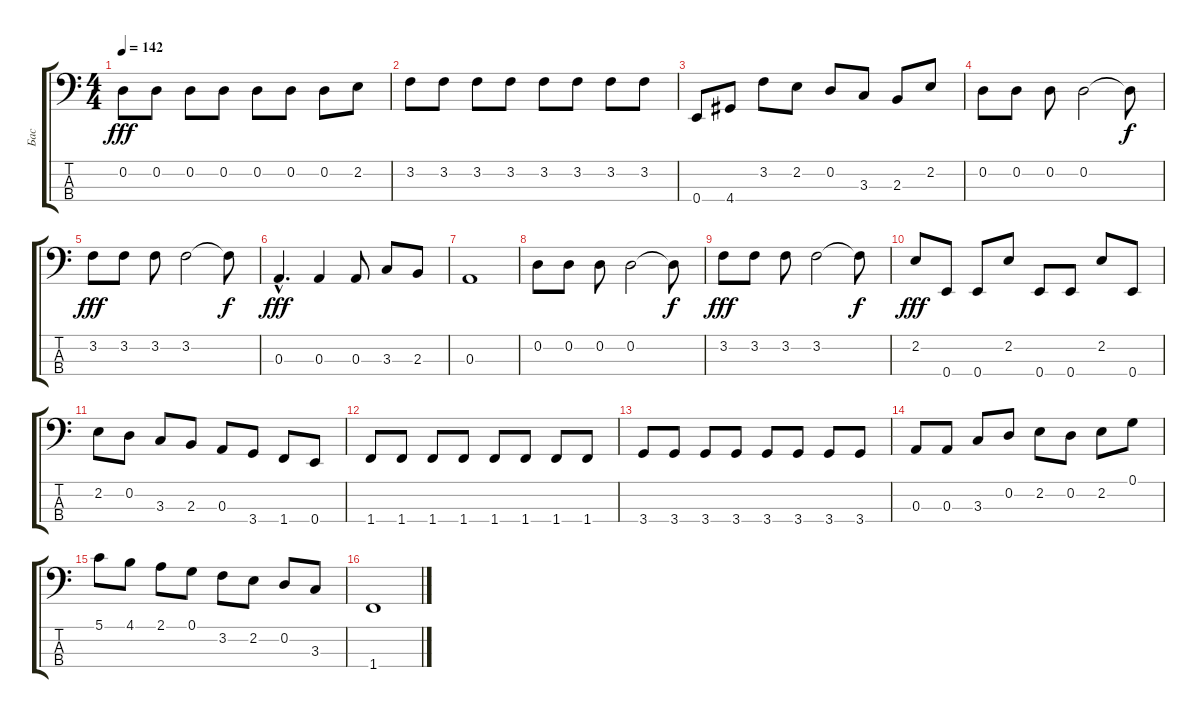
\track ("Бас" "Бас") {instrument electricbassfinger}
\staff {score tabs}
\tuning (G2 D2 A1 E1) {hide}
\ts (4 4)
\tempo 142
\clef f4
\ks c
0.2.8{dy fff} 0.2.8 0.2.8 0.2.8 0.2.8 0.2.8 0.2.8 2.2.8 |
3.2.8 3.2.8 3.2.8 3.2.8 3.2.8 3.2.8 3.2.8 3.2.8 |
0.4.8 4.4.8 3.2.8 2.2.8 0.2.8 3.3.8 2.3.8 2.2.8 |
0.2.8 0.2.8 0.2.8 0.2.2 0.2{t}.8{dy f} |
3.2.8{dy fff} 3.2.8 3.2.8 3.2.2 3.2{t}.8{dy f} |
0.3{hac}.4{d dy fff} 0.3.4 0.3.8 3.3.8 2.3.8 |
0.3.1 |
0.2.8 0.2.8 0.2.8 0.2.2 0.2{t}.8{dy f} |
3.2.8{dy fff} 3.2.8 3.2.8 3.2.2 3.2{t}.8{dy f} |
2.2.8{dy fff} 0.4.8 0.4.8 2.2.8 0.4.8 0.4.8 2.2.8 0.4.8 |
2.2.8 0.2.8 3.3.8 2.3.8 0.3.8 3.4.8 1.4.8 0.4.8 |
1.4.8 1.4.8 1.4.8 1.4.8 1.4.8 1.4.8 1.4.8 1.4.8 |
3.4.8 3.4.8 3.4.8 3.4.8 3.4.8 3.4.8 3.4.8 3.4.8 |
0.3.8 0.3.8 3.3.8 0.2.8 2.2.8 0.2.8 2.2.8 0.1.8 |
5.1.8 4.1.8 2.1.8 0.1.8 3.2.8 2.2.8 0.2.8 3.3.8 |
1.4.1
